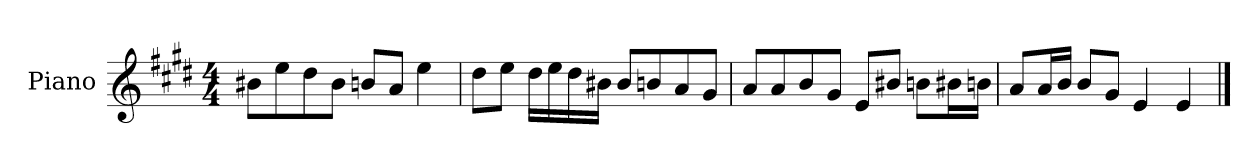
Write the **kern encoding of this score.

**kern
*part1
*staff1
*I"Piano
*I'P-no
*clefG2
*k[f#c#g#d#]
*M4/4
*MM90
=1
8b#X\L
8ee\
8dd#\
8b#\J
8bn/L
8a/J
4ee\
=2
8dd#\L
8ee\J
16dd#\LL
16ee\
16dd#\
16b#X\JJ
8b#/L
8bn/
8a/
8g#/J
=3
8a/L
8a/
8b/
8g#/J
8e/L
8b#X/J
8bn\L
16b#X\L
16bn\JJ
=4
8a/L
16a/L
16b/JJ
8b/L
8g#/J
4e/
4e/
==
*-
